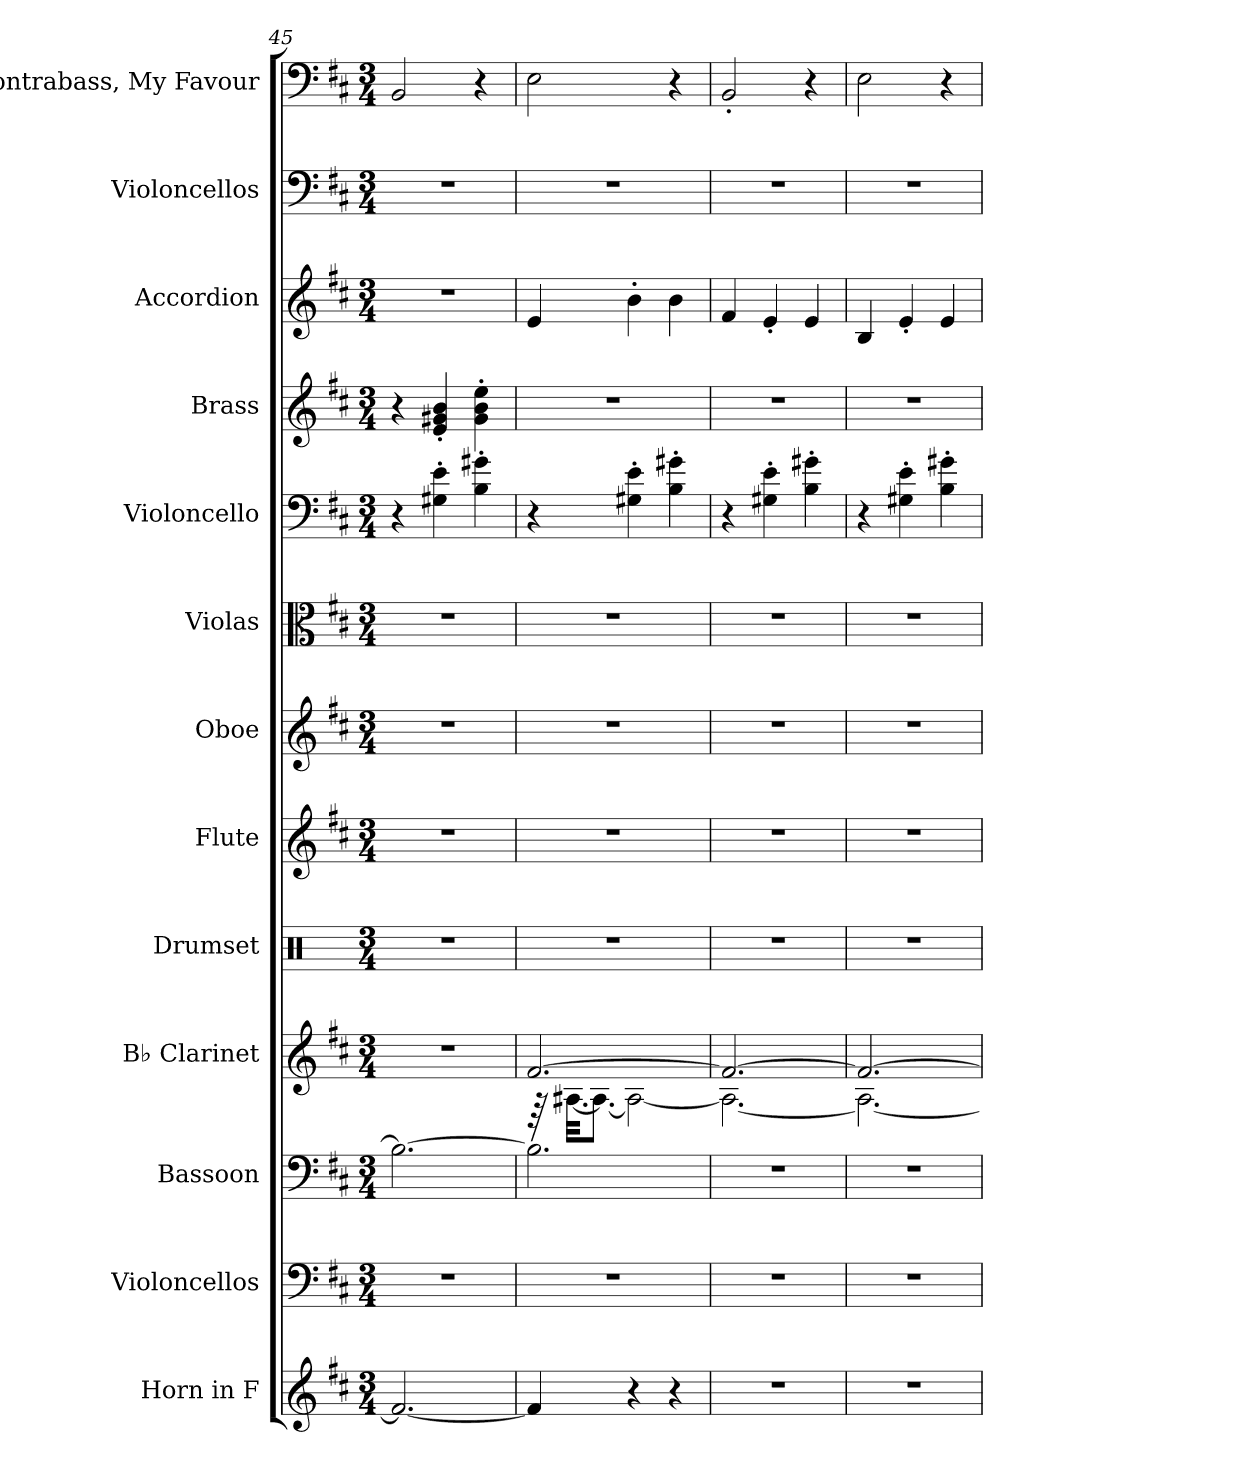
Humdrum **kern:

**kern	**kern	**kern	**kern	**kern	**kern	**kern	**kern	**kern	**kern	**kern	**kern	**kern
*part13	*part12	*part11	*part10	*part9	*part8	*part7	*part6	*part5	*part4	*part3	*part2	*part1
*staff13	*staff12	*staff11	*staff10	*staff9	*staff8	*staff7	*staff6	*staff5	*staff4	*staff3	*staff2	*staff1
*I"Horn in F	*I"Violoncellos	*I"Bassoon	*I"B♭ Clarinet	*I"Drumset	*I"Flute	*I"Oboe	*I"Violas	*I"Violoncello	*I"Brass	*I"Accordion	*I"Violoncellos	*I"Contrabass, My Favour
*	*I'Vcs.	*I'Bsn.	*I'B♭ Cl.	*I'D. Set	*I'Fl.	*I'Ob.	*I'Vlas.	*I'Vc.	*I'Br.	*I'Acc.	*I'Vcs.	*I'Cb.
!!LO:PB:g=z
*clefG2	*clefF4	*clefF4	*clefG2	*clefX	*clefG2	*clefG2	*clefC3	*clefF4	*clefG2	*clefG2	*clefF4	*clefF4
*ITrd4c7	*	*	*ITrd1c2	*	*	*	*	*	*	*	*	*ITrd7c12
*k[f#]	*k[f#c#]	*k[f#c#]	*k[]	*k[]	*k[f#c#]	*k[f#c#]	*k[f#c#]	*k[f#c#]	*k[f#c#]	*k[f#c#]	*k[f#c#]	*k[f#c#]
*M3/4	*M3/4	*M3/4	*M3/4	*M3/4	*M3/4	*M3/4	*M3/4	*M3/4	*M3/4	*M3/4	*M3/4	*M3/4
=45	=45	=45	=45	=45	=45	=45	=45	=45	=45	=45	=45	=45
2.B/_	2.r	2.B\_	2.r	2.r	2.r	2.r	2.r	4r	4r	2.r	2.r	2BBB/
.	.	.	.	.	.	.	.	4G#X\' 4e\'	4e/' 4g#X/' 4b/'	.	.	.
.	.	.	.	.	.	.	.	4B\' 4g#X\'	4g#\' 4b\' 4ee\'	.	.	4r
=46	=46	=46	=46	=46	=46	=46	=46	=46	=46	=46	=46	=46
*	*	*	*^	*	*	*	*	*	*	*	*	*
4B/]	2.r	2.B\]	[2.e/	64r	2.r	2.r	2.r	2.r	4r	2.r	4e/	2.r	2EE\
.	.	.	.	[32.G#X\KKL	.	.	.	.	.	.	.	.	.
.	.	.	.	8.G#\J_	.	.	.	.	.	.	.	.	.
4r	.	.	.	2G#\_	.	.	.	.	4G#X\' 4e\'	.	4b'\	.	.
4r	.	.	.	.	.	.	.	.	4B\' 4g#X\'	.	4b\	.	4r
=47	=47	=47	=47	=47	=47	=47	=47	=47	=47	=47	=47	=47	=47
2.r	2.r	2.r	2.e/_	2.G#\_	2.r	2.r	2.r	2.r	4r	2.r	4f#/	2.r	2BBB'/
.	.	.	.	.	.	.	.	.	4G#X\' 4e\'	.	4e'/	.	.
.	.	.	.	.	.	.	.	.	4B\' 4g#X\'	.	4e/	.	4r
=48	=48	=48	=48	=48	=48	=48	=48	=48	=48	=48	=48	=48	=48
2.r	2.r	2.r	2.e/_	2.G#\_	2.r	2.r	2.r	2.r	4r	2.r	4B/	2.r	2EE\
.	.	.	.	.	.	.	.	.	4G#X\' 4e\'	.	4e'/	.	.
.	.	.	.	.	.	.	.	.	4B\' 4g#X\'	.	4e/	.	4r
*	*	*	*v	*v	*	*	*	*	*	*	*	*	*
=	=	=	=	=	=	=	=	=	=	=	=	=
*-	*-	*-	*-	*-	*-	*-	*-	*-	*-	*-	*-	*-
